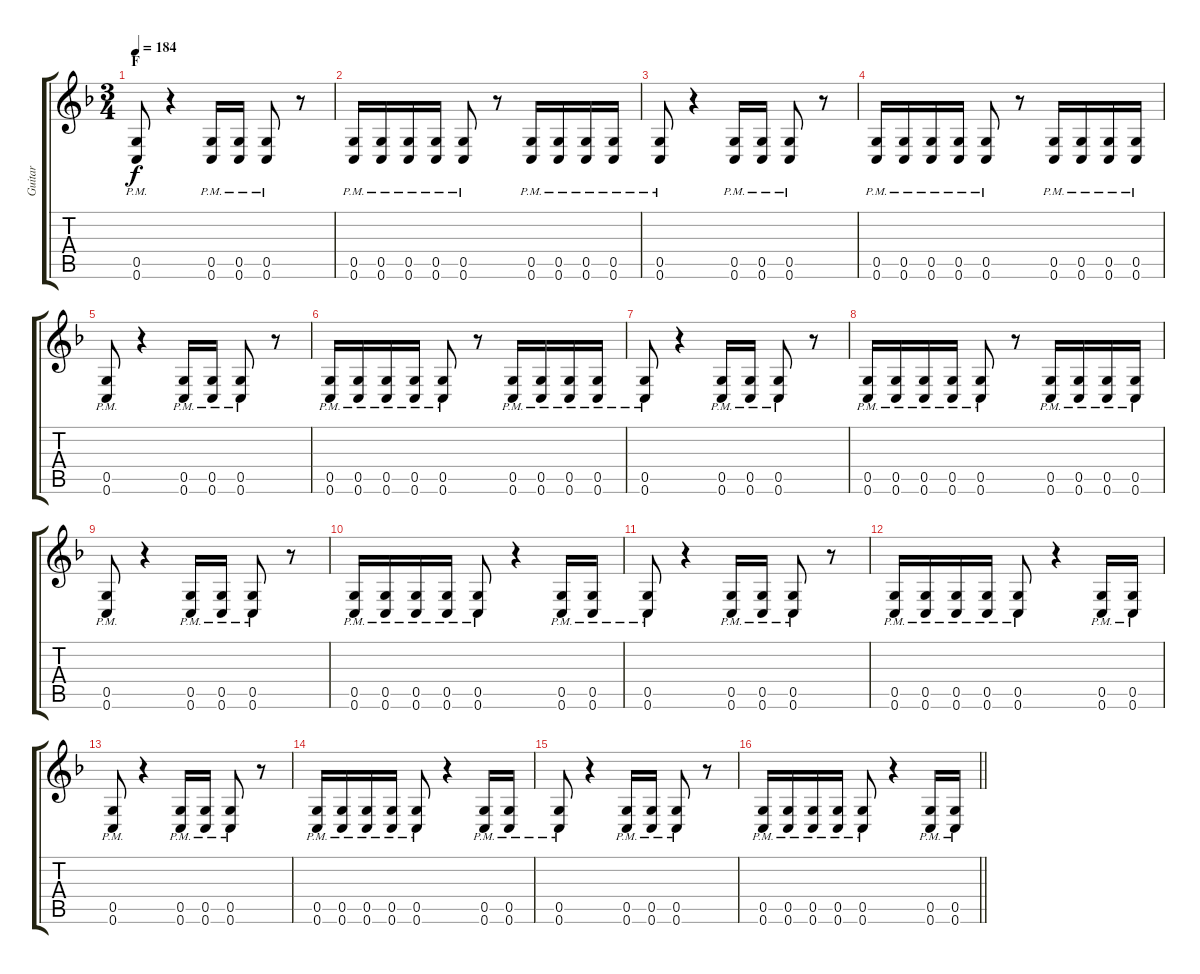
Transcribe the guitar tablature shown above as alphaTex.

\track ("Guitar" "Guitar") {instrument distortionguitar}
\staff {score tabs}
\tuning (D4 A3 F3 C3 G2 C2) {hide}
\ts (3 4)
\section ("" "F")
\tempo 184
\clef g2
\ks f
(0.5{pm} 0.6{pm}).8{dy f} r.4 (0.5{pm} 0.6{pm}).16 (0.5{pm} 0.6{pm}).16 (0.5{pm} 0.6{pm}).8 r.8 |
(0.5{pm} 0.6{pm}).16 (0.5{pm} 0.6{pm}).16 (0.5{pm} 0.6{pm}).16 (0.5{pm} 0.6{pm}).16 (0.5{pm} 0.6{pm}).8 r.8 (0.5{pm} 0.6{pm}).16 (0.5{pm} 0.6{pm}).16 (0.5{pm} 0.6{pm}).16 (0.5{pm} 0.6{pm}).16 |
(0.5{pm} 0.6{pm}).8 r.4 (0.5{pm} 0.6{pm}).16 (0.5{pm} 0.6{pm}).16 (0.5{pm} 0.6{pm}).8 r.8 |
(0.5{pm} 0.6{pm}).16 (0.5{pm} 0.6{pm}).16 (0.5{pm} 0.6{pm}).16 (0.5{pm} 0.6{pm}).16 (0.5{pm} 0.6{pm}).8 r.8 (0.5{pm} 0.6{pm}).16 (0.5{pm} 0.6{pm}).16 (0.5{pm} 0.6{pm}).16 (0.5{pm} 0.6{pm}).16 |
(0.5{pm} 0.6{pm}).8 r.4 (0.5{pm} 0.6{pm}).16 (0.5{pm} 0.6{pm}).16 (0.5{pm} 0.6{pm}).8 r.8 |
(0.5{pm} 0.6{pm}).16 (0.5{pm} 0.6{pm}).16 (0.5{pm} 0.6{pm}).16 (0.5{pm} 0.6{pm}).16 (0.5{pm} 0.6{pm}).8 r.8 (0.5{pm} 0.6{pm}).16 (0.5{pm} 0.6{pm}).16 (0.5{pm} 0.6{pm}).16 (0.5{pm} 0.6{pm}).16 |
(0.5{pm} 0.6{pm}).8 r.4 (0.5{pm} 0.6{pm}).16 (0.5{pm} 0.6{pm}).16 (0.5{pm} 0.6{pm}).8 r.8 |
(0.5{pm} 0.6{pm}).16 (0.5{pm} 0.6{pm}).16 (0.5{pm} 0.6{pm}).16 (0.5{pm} 0.6{pm}).16 (0.5{pm} 0.6{pm}).8 r.8 (0.5{pm} 0.6{pm}).16 (0.5{pm} 0.6{pm}).16 (0.5{pm} 0.6{pm}).16 (0.5{pm} 0.6{pm}).16 |
(0.5{pm} 0.6{pm}).8 r.4 (0.5{pm} 0.6{pm}).16 (0.5{pm} 0.6{pm}).16 (0.5{pm} 0.6{pm}).8 r.8 |
(0.5{pm} 0.6{pm}).16 (0.5{pm} 0.6{pm}).16 (0.5{pm} 0.6{pm}).16 (0.5{pm} 0.6{pm}).16 (0.5{pm} 0.6{pm}).8 r.4 (0.5{pm} 0.6{pm}).16 (0.5{pm} 0.6{pm}).16 |
(0.5{pm} 0.6{pm}).8 r.4 (0.5{pm} 0.6{pm}).16 (0.5{pm} 0.6{pm}).16 (0.5{pm} 0.6{pm}).8 r.8 |
(0.5{pm} 0.6{pm}).16 (0.5{pm} 0.6{pm}).16 (0.5{pm} 0.6{pm}).16 (0.5{pm} 0.6{pm}).16 (0.5{pm} 0.6{pm}).8 r.4 (0.5{pm} 0.6{pm}).16 (0.5{pm} 0.6{pm}).16 |
(0.5{pm} 0.6{pm}).8 r.4 (0.5{pm} 0.6{pm}).16 (0.5{pm} 0.6{pm}).16 (0.5{pm} 0.6{pm}).8 r.8 |
(0.5{pm} 0.6{pm}).16 (0.5{pm} 0.6{pm}).16 (0.5{pm} 0.6{pm}).16 (0.5{pm} 0.6{pm}).16 (0.5{pm} 0.6{pm}).8 r.4 (0.5{pm} 0.6{pm}).16 (0.5{pm} 0.6{pm}).16 |
(0.5{pm} 0.6{pm}).8 r.4 (0.5{pm} 0.6{pm}).16 (0.5{pm} 0.6{pm}).16 (0.5{pm} 0.6{pm}).8 r.8 |
\barLineRight lightlight
(0.5{pm} 0.6{pm}).16 (0.5{pm} 0.6{pm}).16 (0.5{pm} 0.6{pm}).16 (0.5{pm} 0.6{pm}).16 (0.5{pm} 0.6{pm}).8 r.4 (0.5{pm} 0.6{pm}).16 (0.5{pm} 0.6{pm}).16
